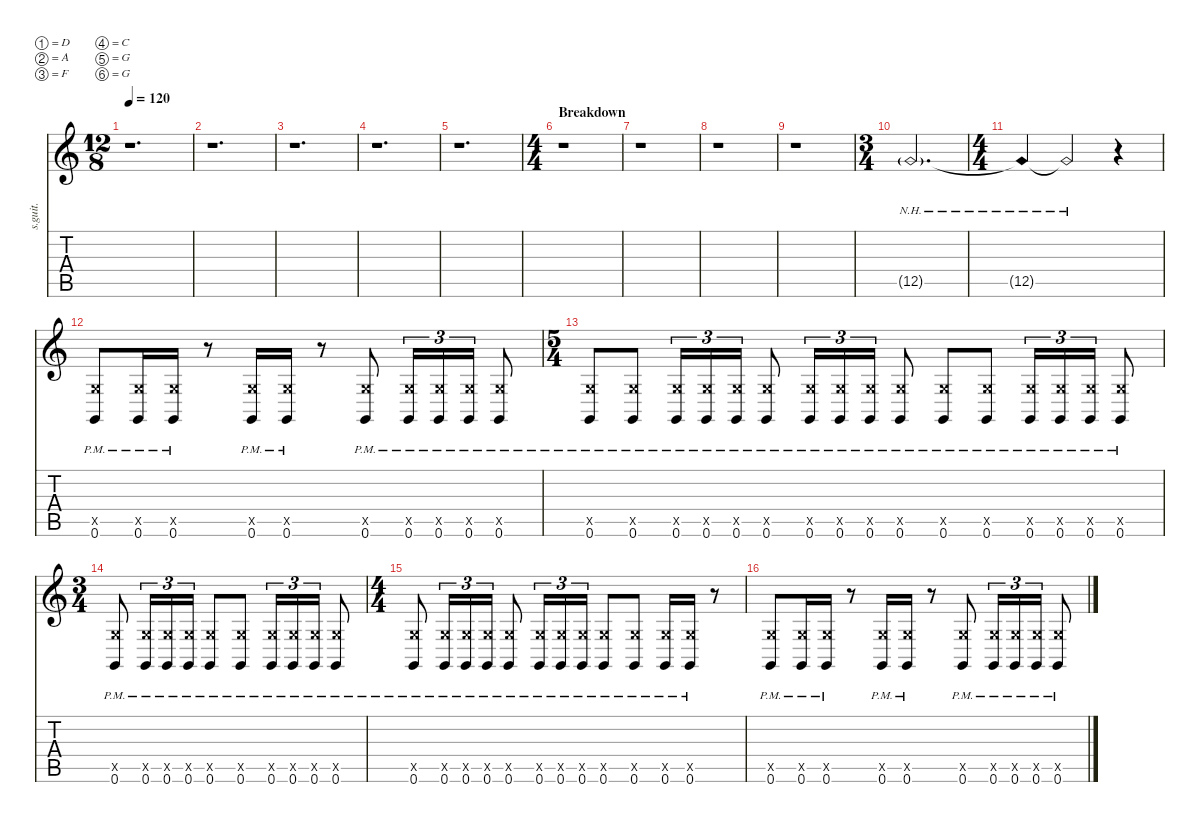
\defaultSystemsLayout 4
\hideDynamics
\bracketExtendMode nobrackets
\track ("Rythm Guitar 3" "s.guit.") {instrument distortionguitar}
\staff {score tabs}
\tuning (D4 A3 F3 C3 G2 G1)
\ts (12 8)
\tempo 120
\clef g2
\ks c
r.1{d dy f} |
r.1{d} |
r.1{d} |
r.1{d} |
r.1{d} |
\ts (4 4)
\beaming (8 2 2 2 2)
\section ("" "Breakdown")
r.1 |
r.1 |
r.1 |
r.1 |
\ts (3 4)
\beaming (8 2 2 2 2)
12.5{nh g}.2{d lyrics (0 "") lyrics (1 "") lyrics (2 "") lyrics (3 "") lyrics (4 "")} |
\ts (4 4)
\beaming (8 2 2 2 2)
12.5{nh t}.4{lyrics (0 "") lyrics (1 "") lyrics (2 "") lyrics (3 "") lyrics (4 "") dy mf} 12.5{nh t}.2{lyrics (0 "") lyrics (1 "") lyrics (2 "") lyrics (3 "") lyrics (4 "") dy f} r.4 |
(0.5{pm x} 0.6{pm}).8{lyrics (0 "") lyrics (1 "") lyrics (2 "") lyrics (3 "") lyrics (4 "")} (0.5{pm x} 0.6{pm}).16{lyrics (0 "") lyrics (1 "") lyrics (2 "") lyrics (3 "") lyrics (4 "")} (0.5{pm x} 0.6{pm}).16{lyrics (0 "") lyrics (1 "") lyrics (2 "") lyrics (3 "") lyrics (4 "")} r.8 (0.5{pm x} 0.6{pm}).16{lyrics (0 "") lyrics (1 "") lyrics (2 "") lyrics (3 "") lyrics (4 "")} (0.5{pm x} 0.6{pm}).16{lyrics (0 "") lyrics (1 "") lyrics (2 "") lyrics (3 "") lyrics (4 "")} r.8 (0.5{pm x} 0.6{pm}).8{lyrics (0 "") lyrics (1 "") lyrics (2 "") lyrics (3 "") lyrics (4 "")} (0.5{pm x} 0.6{pm}).16{tu (3 2) lyrics (0 "") lyrics (1 "") lyrics (2 "") lyrics (3 "") lyrics (4 "")} (0.5{pm x} 0.6{pm}).16{tu (3 2) lyrics (0 "") lyrics (1 "") lyrics (2 "") lyrics (3 "") lyrics (4 "")} (0.5{pm x} 0.6{pm}).16{tu (3 2) lyrics (0 "") lyrics (1 "") lyrics (2 "") lyrics (3 "") lyrics (4 "")} (0.5{pm x} 0.6{pm}).8{lyrics (0 "") lyrics (1 "") lyrics (2 "") lyrics (3 "") lyrics (4 "")} |
\ts (5 4)
\beaming (8 2 2 2 2)
(0.5{pm x} 0.6{pm}).8{lyrics (0 "") lyrics (1 "") lyrics (2 "") lyrics (3 "") lyrics (4 "")} (0.5{pm x} 0.6{pm}).8{lyrics (0 "") lyrics (1 "") lyrics (2 "") lyrics (3 "") lyrics (4 "")} (0.5{pm x} 0.6{pm}).16{tu (3 2) lyrics (0 "") lyrics (1 "") lyrics (2 "") lyrics (3 "") lyrics (4 "")} (0.5{pm x} 0.6{pm}).16{tu (3 2) lyrics (0 "") lyrics (1 "") lyrics (2 "") lyrics (3 "") lyrics (4 "")} (0.5{pm x} 0.6{pm}).16{tu (3 2) lyrics (0 "") lyrics (1 "") lyrics (2 "") lyrics (3 "") lyrics (4 "")} (0.5{pm x} 0.6{pm}).8{lyrics (0 "") lyrics (1 "") lyrics (2 "") lyrics (3 "") lyrics (4 "")} (0.5{pm x} 0.6{pm}).16{tu (3 2) lyrics (0 "") lyrics (1 "") lyrics (2 "") lyrics (3 "") lyrics (4 "")} (0.5{pm x} 0.6{pm}).16{tu (3 2) lyrics (0 "") lyrics (1 "") lyrics (2 "") lyrics (3 "") lyrics (4 "")} (0.5{pm x} 0.6{pm}).16{tu (3 2) lyrics (0 "") lyrics (1 "") lyrics (2 "") lyrics (3 "") lyrics (4 "")} (0.5{pm x} 0.6{pm}).8{lyrics (0 "") lyrics (1 "") lyrics (2 "") lyrics (3 "") lyrics (4 "")} (0.5{pm x} 0.6{pm}).8{lyrics (0 "") lyrics (1 "") lyrics (2 "") lyrics (3 "") lyrics (4 "")} (0.5{pm x} 0.6{pm}).8{lyrics (0 "") lyrics (1 "") lyrics (2 "") lyrics (3 "") lyrics (4 "")} (0.5{pm x} 0.6{pm}).16{tu (3 2) lyrics (0 "") lyrics (1 "") lyrics (2 "") lyrics (3 "") lyrics (4 "")} (0.5{pm x} 0.6{pm}).16{tu (3 2) lyrics (0 "") lyrics (1 "") lyrics (2 "") lyrics (3 "") lyrics (4 "")} (0.5{pm x} 0.6{pm}).16{tu (3 2) lyrics (0 "") lyrics (1 "") lyrics (2 "") lyrics (3 "") lyrics (4 "")} (0.5{pm x} 0.6{pm}).8{lyrics (0 "") lyrics (1 "") lyrics (2 "") lyrics (3 "") lyrics (4 "")} |
\ts (3 4)
\beaming (8 2 2 2 2)
(0.5{pm x} 0.6{pm}).8{lyrics (0 "") lyrics (1 "") lyrics (2 "") lyrics (3 "") lyrics (4 "")} (0.5{pm x} 0.6{pm}).16{tu (3 2) lyrics (0 "") lyrics (1 "") lyrics (2 "") lyrics (3 "") lyrics (4 "")} (0.5{pm x} 0.6{pm}).16{tu (3 2) lyrics (0 "") lyrics (1 "") lyrics (2 "") lyrics (3 "") lyrics (4 "")} (0.5{pm x} 0.6{pm}).16{tu (3 2) lyrics (0 "") lyrics (1 "") lyrics (2 "") lyrics (3 "") lyrics (4 "")} (0.5{pm x} 0.6{pm}).8{lyrics (0 "") lyrics (1 "") lyrics (2 "") lyrics (3 "") lyrics (4 "")} (0.5{pm x} 0.6{pm}).8{lyrics (0 "") lyrics (1 "") lyrics (2 "") lyrics (3 "") lyrics (4 "")} (0.5{pm x} 0.6{pm}).16{tu (3 2) lyrics (0 "") lyrics (1 "") lyrics (2 "") lyrics (3 "") lyrics (4 "")} (0.5{pm x} 0.6{pm}).16{tu (3 2) lyrics (0 "") lyrics (1 "") lyrics (2 "") lyrics (3 "") lyrics (4 "")} (0.5{pm x} 0.6{pm}).16{tu (3 2) lyrics (0 "") lyrics (1 "") lyrics (2 "") lyrics (3 "") lyrics (4 "")} (0.5{pm x} 0.6{pm}).8{lyrics (0 "") lyrics (1 "") lyrics (2 "") lyrics (3 "") lyrics (4 "")} |
\ts (4 4)
\beaming (8 2 2 2 2)
(0.5{pm x} 0.6{pm}).8{lyrics (0 "") lyrics (1 "") lyrics (2 "") lyrics (3 "") lyrics (4 "")} (0.5{pm x} 0.6{pm}).16{tu (3 2) lyrics (0 "") lyrics (1 "") lyrics (2 "") lyrics (3 "") lyrics (4 "")} (0.5{pm x} 0.6{pm}).16{tu (3 2) lyrics (0 "") lyrics (1 "") lyrics (2 "") lyrics (3 "") lyrics (4 "")} (0.5{pm x} 0.6{pm}).16{tu (3 2) lyrics (0 "") lyrics (1 "") lyrics (2 "") lyrics (3 "") lyrics (4 "")} (0.5{pm x} 0.6{pm}).8{lyrics (0 "") lyrics (1 "") lyrics (2 "") lyrics (3 "") lyrics (4 "")} (0.5{pm x} 0.6{pm}).16{tu (3 2) lyrics (0 "") lyrics (1 "") lyrics (2 "") lyrics (3 "") lyrics (4 "")} (0.5{pm x} 0.6{pm}).16{tu (3 2) lyrics (0 "") lyrics (1 "") lyrics (2 "") lyrics (3 "") lyrics (4 "")} (0.5{pm x} 0.6{pm}).16{tu (3 2) lyrics (0 "") lyrics (1 "") lyrics (2 "") lyrics (3 "") lyrics (4 "")} (0.5{pm x} 0.6{pm}).8{lyrics (0 "") lyrics (1 "") lyrics (2 "") lyrics (3 "") lyrics (4 "")} (0.5{pm x} 0.6{pm}).8{lyrics (0 "") lyrics (1 "") lyrics (2 "") lyrics (3 "") lyrics (4 "")} (0.5{pm x} 0.6{pm}).16{lyrics (0 "") lyrics (1 "") lyrics (2 "") lyrics (3 "") lyrics (4 "")} (0.5{pm x} 0.6{pm}).16{lyrics (0 "") lyrics (1 "") lyrics (2 "") lyrics (3 "") lyrics (4 "")} r.8 |
(0.5{pm x} 0.6{pm}).8{lyrics (0 "") lyrics (1 "") lyrics (2 "") lyrics (3 "") lyrics (4 "")} (0.5{pm x} 0.6{pm}).16{lyrics (0 "") lyrics (1 "") lyrics (2 "") lyrics (3 "") lyrics (4 "")} (0.5{pm x} 0.6{pm}).16{lyrics (0 "") lyrics (1 "") lyrics (2 "") lyrics (3 "") lyrics (4 "")} r.8 (0.5{pm x} 0.6{pm}).16{lyrics (0 "") lyrics (1 "") lyrics (2 "") lyrics (3 "") lyrics (4 "")} (0.5{pm x} 0.6{pm}).16{lyrics (0 "") lyrics (1 "") lyrics (2 "") lyrics (3 "") lyrics (4 "")} r.8 (0.5{pm x} 0.6{pm}).8{lyrics (0 "") lyrics (1 "") lyrics (2 "") lyrics (3 "") lyrics (4 "")} (0.5{pm x} 0.6{pm}).16{tu (3 2) lyrics (0 "") lyrics (1 "") lyrics (2 "") lyrics (3 "") lyrics (4 "")} (0.5{pm x} 0.6{pm}).16{tu (3 2) lyrics (0 "") lyrics (1 "") lyrics (2 "") lyrics (3 "") lyrics (4 "")} (0.5{pm x} 0.6{pm}).16{tu (3 2) lyrics (0 "") lyrics (1 "") lyrics (2 "") lyrics (3 "") lyrics (4 "")} (0.5{pm x} 0.6{pm}).8{lyrics (0 "") lyrics (1 "") lyrics (2 "") lyrics (3 "") lyrics (4 "")}
